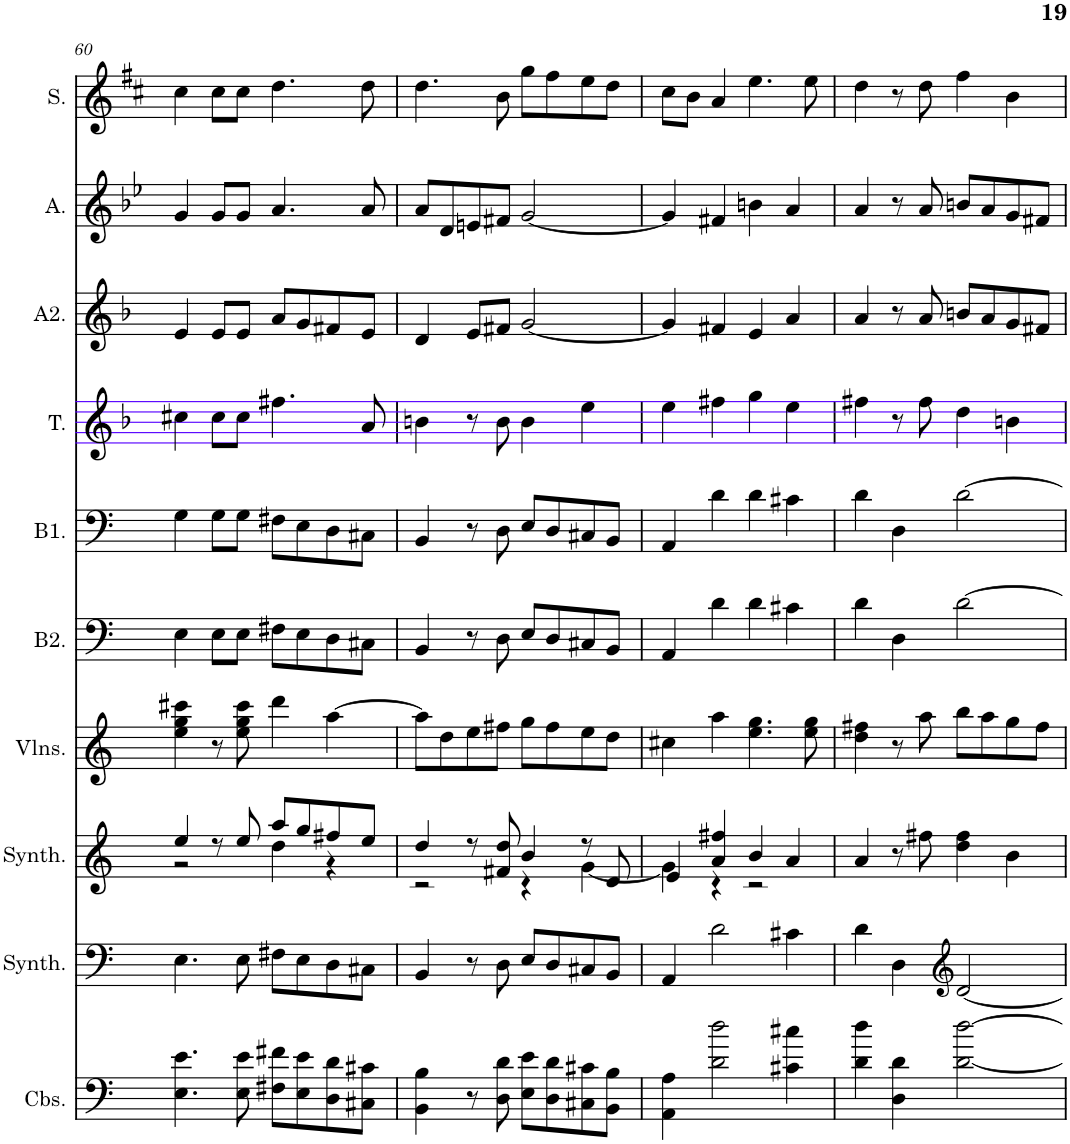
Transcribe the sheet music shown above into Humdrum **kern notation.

**kern	**kern	**kern	**kern	**kern	**kern	**kern	**kern	**kern	**kern
*part10	*part9	*part8	*part7	*part6	*part5	*part4	*part3	*part2	*part1
*staff10	*staff9	*staff8	*staff7	*staff6	*staff5	*staff4	*staff3	*staff2	*staff1
*I"Contrebasses, D'Bass/Strings, etc	*I"Synthétiseur d'instruments à cordes, Synth strings, etc	*I"Synthétiseur d'instruments à cordes, Synth strings 2	*I"Violons, 1st violins	*I"Basse2	*I"Basse1	*I"Tenor	*I"Alto2	*I"Alto	*I"Soprano
*I'Cbs.	*I'Synth.	*I'Synth.	*I'Vlns.	*I'B2.	*I'B1.	*I'T.	*I'A2.	*I'A.	*I'S.
!!LO:PB:g=z
*clefF4	*clefF4	*clefG2	*clefG2	*clefF4	*clefF4	*clefG2	*clefG2	*clefG2	*clefG2
*Trd7c12	*	*	*	*	*	*	*	*	*
*k[]	*k[]	*k[]	*k[]	*k[]	*k[]	*k[b-]	*k[b-]	*k[b-e-]	*k[f#c#]
*M4/4	*M4/4	*M4/4	*M4/4	*M4/4	*M4/4	*M4/4	*M4/4	*M4/4	*M4/4
=60	=60	=60	=60	=60	=60	=60	=60	=60	=60
*	*	*^	*	*	*	*	*	*	*
4.E\ 4.e\	4.E\	4ee/	2r	4ee\ 4gg\ 4ccc#X\	4E\	4G\	4cc#X\	4e/	4g/	4cc#\
.	.	8r	.	8r	8E\L	8G\L	8cc#\L	8e/L	8g/L	8cc#\L
8E\ 8e\	8E\	8ee/	.	8ee\ 8gg\ 8ccc#\	8E\J	8G\J	8cc#\J	8e/J	8g/J	8cc#\J
8F#X\ 8f#X\L	8F#X\L	8aa/L	4dd\	4ddd\	8F#X\L	8F#X\L	4.ff#X\	8a/L	4.a/	4.dd\
8E\ 8e\	8E\	8gg/	.	.	8E\	8E\	.	8g/	.	.
8D\ 8d\	8D\	8ff#X/	4r	[4aa\	8D\	8D\	.	8f#X/	.	.
8C#X\ 8c#X\J	8C#X\J	8ee/J	.	.	8C#X\J	8C#X\J	8a/	8e/J	8a/	8dd\
=61	=61	=61	=61	=61	=61	=61	=61	=61	=61	=61
4BB\ 4B\	4BB/	4dd/	2r	8aa\L]	4BB/	4BB/	4bn\	4d/	8a/L	4.dd\
.	.	.	.	8dd\	.	.	.	.	8d/	.
8r	8r	8r	.	8ee\	8r	8r	8r	8e/L	8en/	.
8D\ 8d\	8D\	8f#X/ 8dd/	.	8ff#X\J	8D\	8D\	8b\	8f#X/J	8f#X/J	8b\
8E\ 8e\L	8E/L	4b/	4r	8gg\L	8E/L	8E/L	4b\	[2g/	[2g/	8gg\L
8D\ 8d\	8D/	.	.	8ff#\	8D/	8D/	.	.	.	8ff#\
8C#X\ 8c#X\	8C#X/	8r	[4g\	8ee\	8C#X/	8C#X/	4ee\	.	.	8ee\
8BB\ 8B\J	8BB/J	8d/	.	8dd\J	8BB/J	8BB/J	.	.	.	8dd\J
=62	=62	=62	=62	=62	=62	=62	=62	=62	=62	=62
4AA\ 4A\	4AA/	4e/	4g\]	4cc#X\	4AA/	4AA/	4ee\	4g/]	4g/]	8cc#\L
.	.	.	.	.	.	.	.	.	.	8b\J
2d\ 2dd\	2d\	4a/ 4ff#X/	4r	4aa\	4d\	4d\	4ff#X\	4f#X/	4f#X/	4a/
.	.	4b/	2r	4.ee\ 4.gg\	4d\	4d\	4gg\	4e/	4bn\	4.ee\
4c#X\ 4cc#X\	4c#X\	4a/	.	.	4c#X\	4c#X\	4ee\	4a/	4a/	.
.	.	.	.	8ee\ 8gg\	.	.	.	.	.	8ee\
*	*	*v	*v	*	*	*	*	*	*	*
=63	=63	=63	=63	=63	=63	=63	=63	=63	=63
4d\ 4dd\	4d\	4a/	4dd\ 4ff#X\	4d\	4d\	4ff#X\	4a/	4a/	4dd\
4D\ 4d\	4D\	8r	8r	4D\	4D\	8r	8r	8r	8r
.	.	8ff#X\	8aa\	.	.	8ff#\	8a/	8a/	8dd\
*	*clefG2	*	*	*	*	*	*	*	*
[2d\ [2dd\	[2d/	4dd\ 4ff#\	8bb\L	[2d\	[2d\	4dd\	8bn/L	8bn/L	4ff#\
.	.	.	8aa\	.	.	.	8a/	8a/	.
.	.	4b\	8gg\	.	.	4bn\	8g/	8g/	4b\
.	.	.	8ff#\J	.	.	.	8f#X/J	8f#X/J	.
=	=	=	=	=	=	=	=	=	=
*-	*-	*-	*-	*-	*-	*-	*-	*-	*-
